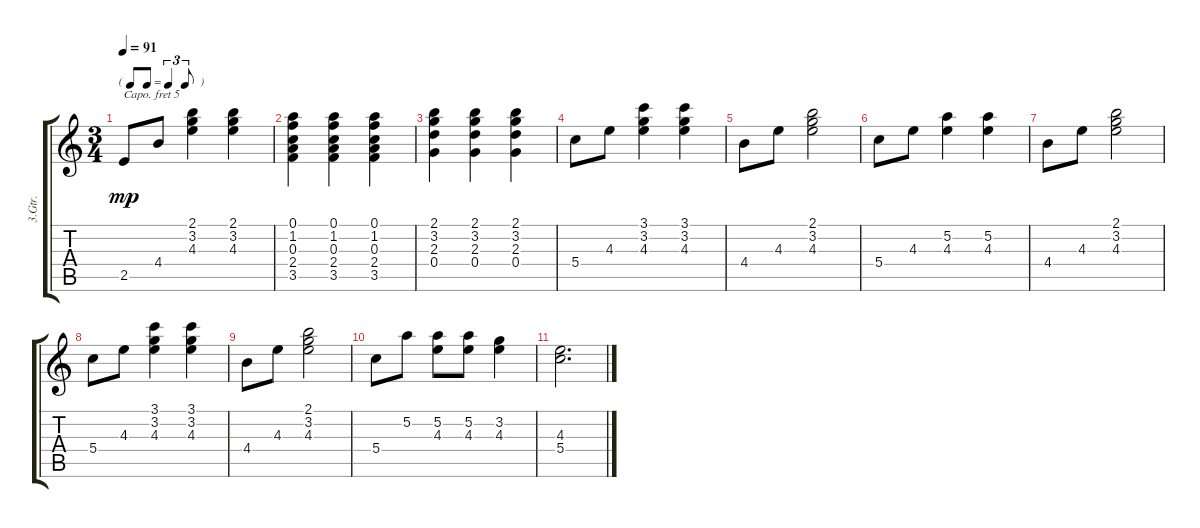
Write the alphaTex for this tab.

\track ("3.Gtr." "3.Gtr.") {instrument acousticguitarnylon}
\staff {score tabs}
\capo 5
\tuning (E4 B3 G3 D3 A2 E2) {hide}
\ts (3 4)
\tf triplet8th
\tempo 91
\clef g2
\ks c
2.5.8{dy mp} 4.4.8 (2.1 3.2 4.3).4 (2.1 3.2 4.3).4 |
(0.1 1.2 0.3 2.4 3.5).4 (0.1 1.2 0.3 2.4 3.5).4 (0.1 1.2 0.3 2.4 3.5).4 |
(2.1 3.2 2.3 0.4).4 (2.1 3.2 2.3 0.4).4 (2.1 3.2 2.3 0.4).4 |
5.4.8 4.3.8 (3.1 3.2 4.3).4 (3.1 3.2 4.3).4 |
4.4.8 4.3.8 (2.1 3.2 4.3).2 |
5.4.8 4.3.8 (5.2 4.3).4 (5.2 4.3).4 |
4.4.8 4.3.8 (2.1 3.2 4.3).2 |
5.4.8 4.3.8 (3.1 3.2 4.3).4 (3.1 3.2 4.3).4 |
4.4.8 4.3.8 (2.1 3.2 4.3).2 |
5.4.8 5.2.8 (5.2 4.3).8 (5.2 4.3).8 (3.2 4.3).4 |
(4.3 5.4).2{d}
